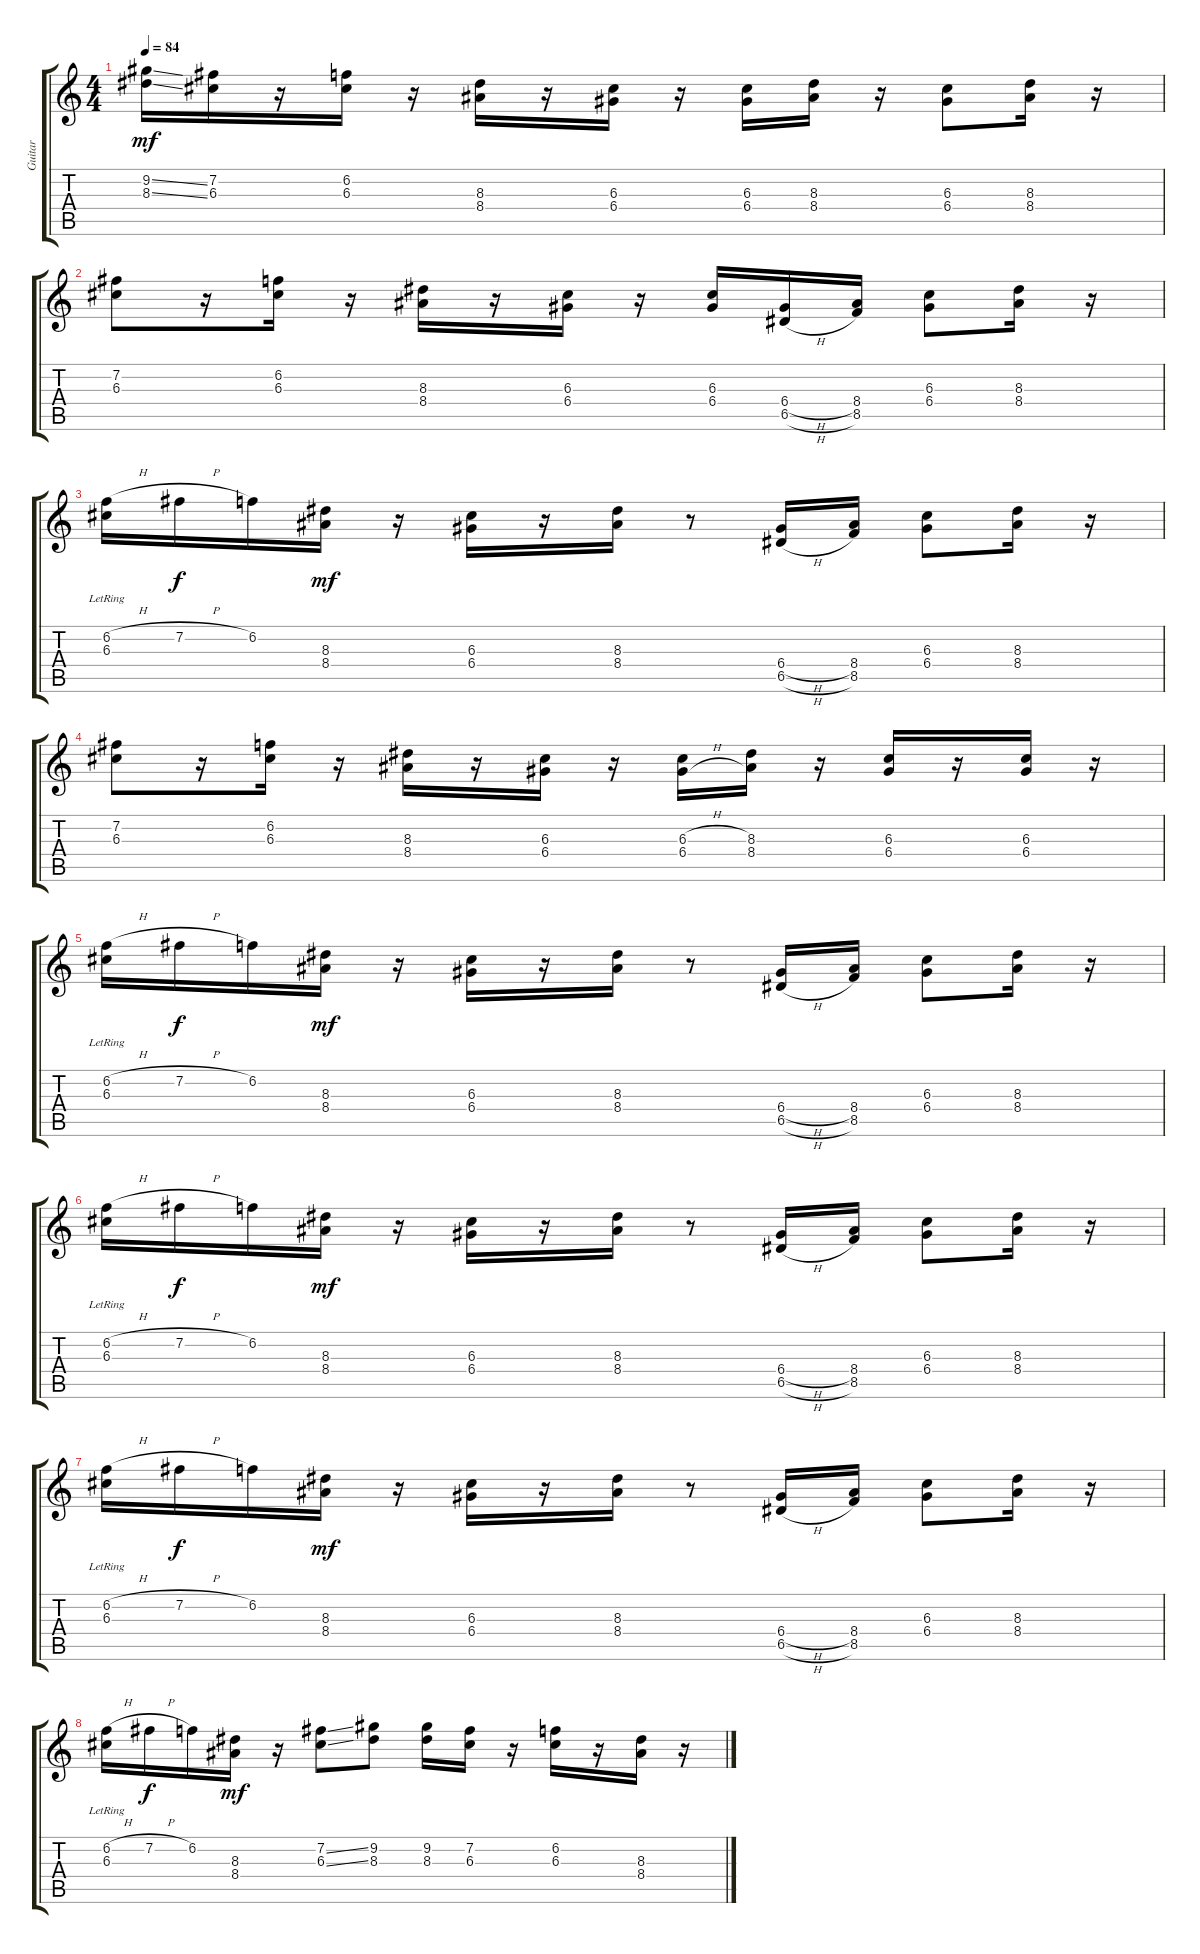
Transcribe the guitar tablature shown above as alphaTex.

\track ("Guitar" "Guitar") {instrument electricguitarclean}
\staff {score tabs}
\tuning (E4 B3 G3 D3 A2 E2) {hide}
\ts (4 4)
\tempo 84
\clef g2
\ks c
(9.2{ss} 8.3{ss}).16{dy mf} (7.2 6.3).16 r.16 (6.2 6.3).16 r.16 (8.3 8.4).16 r.16 (6.3 6.4).16 r.16 (6.3 6.4).16 (8.3 8.4).16 r.16 (6.3 6.4).8 (8.3 8.4).16 r.16 |
(7.2 6.3).8 r.16 (6.2 6.3).16 r.16 (8.3 8.4).16 r.16 (6.3 6.4).16 r.16 (6.3 6.4).16 (6.4{h} 6.5{h}).16 (8.4 8.5).16 (6.3 6.4).8 (8.3 8.4).16 r.16 |
(6.2{h} 6.3{lr}).16 7.2{h}.16{dy f} 6.2.16 (8.3 8.4).16{dy mf} r.16 (6.3 6.4).16 r.16 (8.3 8.4).16 r.8 (6.4{h} 6.5{h}).16 (8.4 8.5).16 (6.3 6.4).8 (8.3 8.4).16 r.16 |
(7.2 6.3).8 r.16 (6.2 6.3).16 r.16 (8.3 8.4).16 r.16 (6.3 6.4).16 r.16 (6.3{h} 6.4{h}).16 (8.3 8.4).16 r.16 (6.3 6.4).16 r.16 (6.3 6.4).16 r.16 |
(6.2{h} 6.3{lr}).16 7.2{h}.16{dy f} 6.2.16 (8.3 8.4).16{dy mf} r.16 (6.3 6.4).16 r.16 (8.3 8.4).16 r.8 (6.4{h} 6.5{h}).16 (8.4 8.5).16 (6.3 6.4).8 (8.3 8.4).16 r.16 |
(6.2{h} 6.3{lr}).16 7.2{h}.16{dy f} 6.2.16 (8.3 8.4).16{dy mf} r.16 (6.3 6.4).16 r.16 (8.3 8.4).16 r.8 (6.4{h} 6.5{h}).16 (8.4 8.5).16 (6.3 6.4).8 (8.3 8.4).16 r.16 |
(6.2{h} 6.3{lr}).16 7.2{h}.16{dy f} 6.2.16 (8.3 8.4).16{dy mf} r.16 (6.3 6.4).16 r.16 (8.3 8.4).16 r.8 (6.4{h} 6.5{h}).16 (8.4 8.5).16 (6.3 6.4).8 (8.3 8.4).16 r.16 |
(6.2{h} 6.3{lr}).16 7.2{h}.16{dy f} 6.2.16 (8.3 8.4).16{dy mf} r.16 (7.2{ss} 6.3{ss}).8 (9.2 8.3).8 (9.2 8.3).16 (7.2 6.3).16 r.16 (6.2 6.3).16 r.16 (8.3 8.4).16 r.16
